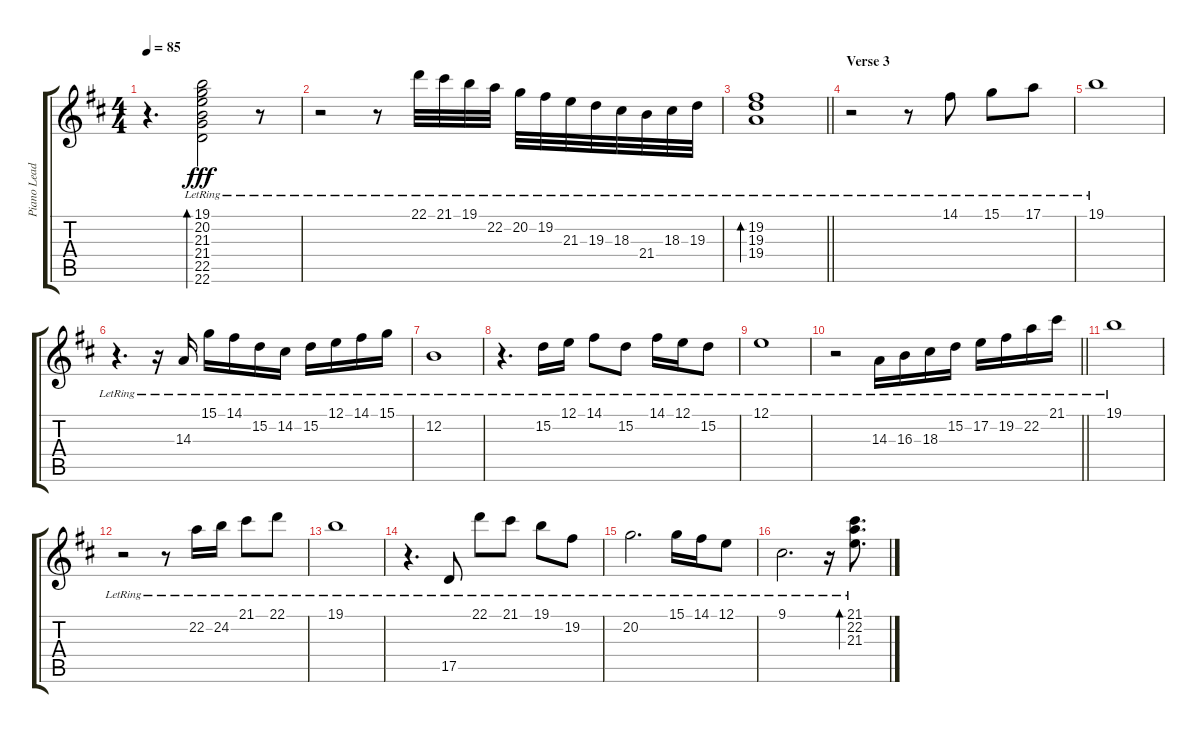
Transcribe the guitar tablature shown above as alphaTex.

\track ("Piano Lead " "Piano Lead") {instrument brightacousticpiano}
\staff {score tabs}
\tuning (E4 B3 G3 D3 A2 E2) {hide}
\ts (4 4)
\tempo 85
\clef g2
\ks d
r.4{d dy fff} (19.1{lr} 20.2{lr} 21.3{lr} 21.4{lr} 22.5{lr} 22.6{lr}).2{bd 480} r.8 |
r.2 r.8 22.1{lr}.32 21.1{lr}.32 19.1{lr}.32 22.2{lr}.32 20.2{lr}.32 19.2{lr}.32 21.3{lr}.32 19.3{lr}.32 18.3{lr}.32 21.4{lr}.32 18.3{lr}.32 19.3{lr}.32 |
\barLineRight lightlight
(19.2{lr} 19.3{lr} 19.4{lr}).1{bd 240} |
\section ("" "Verse 3")
r.2 r.8 14.1{lr}.8 15.1{lr}.8 17.1{lr}.8 |
19.1{lr}.1 |
r.4{d} r.16 14.3{lr}.16 15.1{lr}.16 14.1{lr}.16 15.2{lr}.16 14.2{lr}.16 15.2{lr}.16 12.1{lr}.16 14.1{lr}.16 15.1{lr}.16 |
12.2{lr}.1 |
r.4{d} 15.2{lr}.16 12.1{lr}.16 14.1{lr}.8 15.2{lr}.8 14.1{lr}.16 12.1{lr}.16 15.2{lr}.8 |
12.1{lr}.1 |
\barLineRight lightlight
r.2 14.3{lr}.16 16.3{lr}.16 18.3{lr}.16 15.2{lr}.16 17.2{lr}.16 19.2{lr}.16 22.2{lr}.16 21.1{lr}.16 |
\section ("" "")
19.1{lr}.1 |
r.2 r.8 22.2{lr}.16 24.2{lr}.16 21.1{lr}.8 22.1{lr}.8 |
19.1{lr}.1 |
r.4{d} 17.5{lr}.8 22.1{lr}.8 21.1{lr}.8 19.1{lr}.8 19.2{lr}.8 |
20.2{lr}.2{d} 15.1{lr}.16 14.1{lr}.16 12.1{lr}.8 |
9.1{lr}.2{d} r.16 (21.1{lr} 22.2{lr} 21.3{lr}).8{d bd 240}
